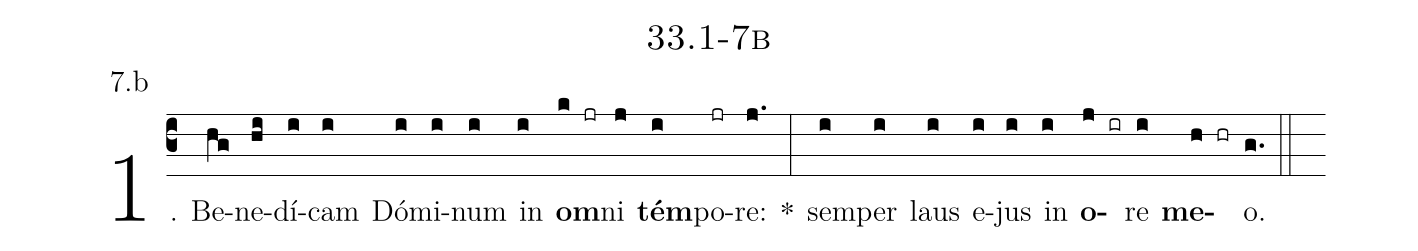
name: 33.1-7b;
annotation: 7.b;
%%
(c3)1. Be(hg)ne(hi)dí(i)cam(i) Dó(i)mi(i)num(i) in(i) <b>om</b>(k jr)ni(j) <b>tém</b>(i)po(jr)re:(j.) *(:) sem(i)per(i) laus(i) e(i)jus(i) in(i) <b>o</b>(j ir)re(i) <b>me</b>(h hr)o.(g.) (::)
